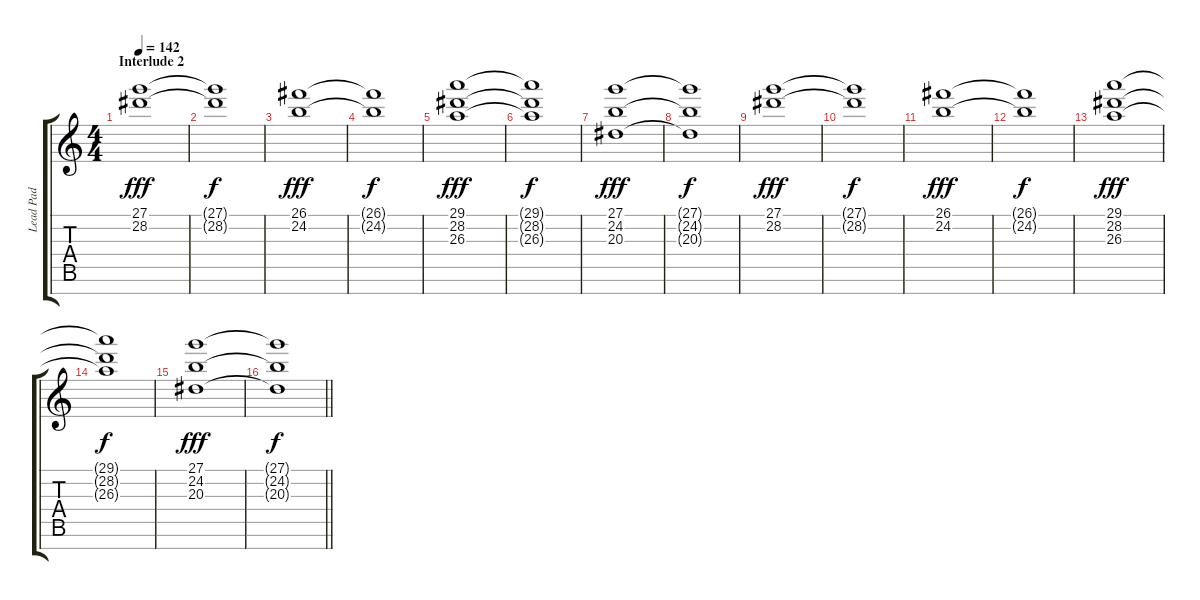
\track ("Lead Pad" "Lead Pad") {instrument lead2sawtooth}
\staff {score tabs}
\tuning (E4 B3 G3 D3 A2 E2 B1) {hide}
\ts (4 4)
\section ("" "Interlude 2")
\tempo 142
\clef g2
\ks c
(27.1 28.2).1{dy fff} |
(27.1{t} 28.2{t}).1{dy f} |
(26.1 24.2).1{dy fff} |
(26.1{t} 24.2{t}).1{dy f} |
(29.1 28.2 26.3).1{dy fff} |
(29.1{t} 28.2{t} 26.3{t}).1{dy f} |
(27.1 24.2 20.3).1{dy fff} |
(27.1{t} 24.2{t} 20.3{t}).1{dy f} |
(27.1 28.2).1{dy fff} |
(27.1{t} 28.2{t}).1{dy f} |
(26.1 24.2).1{dy fff} |
(26.1{t} 24.2{t}).1{dy f} |
(29.1 28.2 26.3).1{dy fff} |
(29.1{t} 28.2{t} 26.3{t}).1{dy f} |
(27.1 24.2 20.3).1{dy fff} |
\barLineRight lightlight
(27.1{t} 24.2{t} 20.3{t}).1{dy f}
